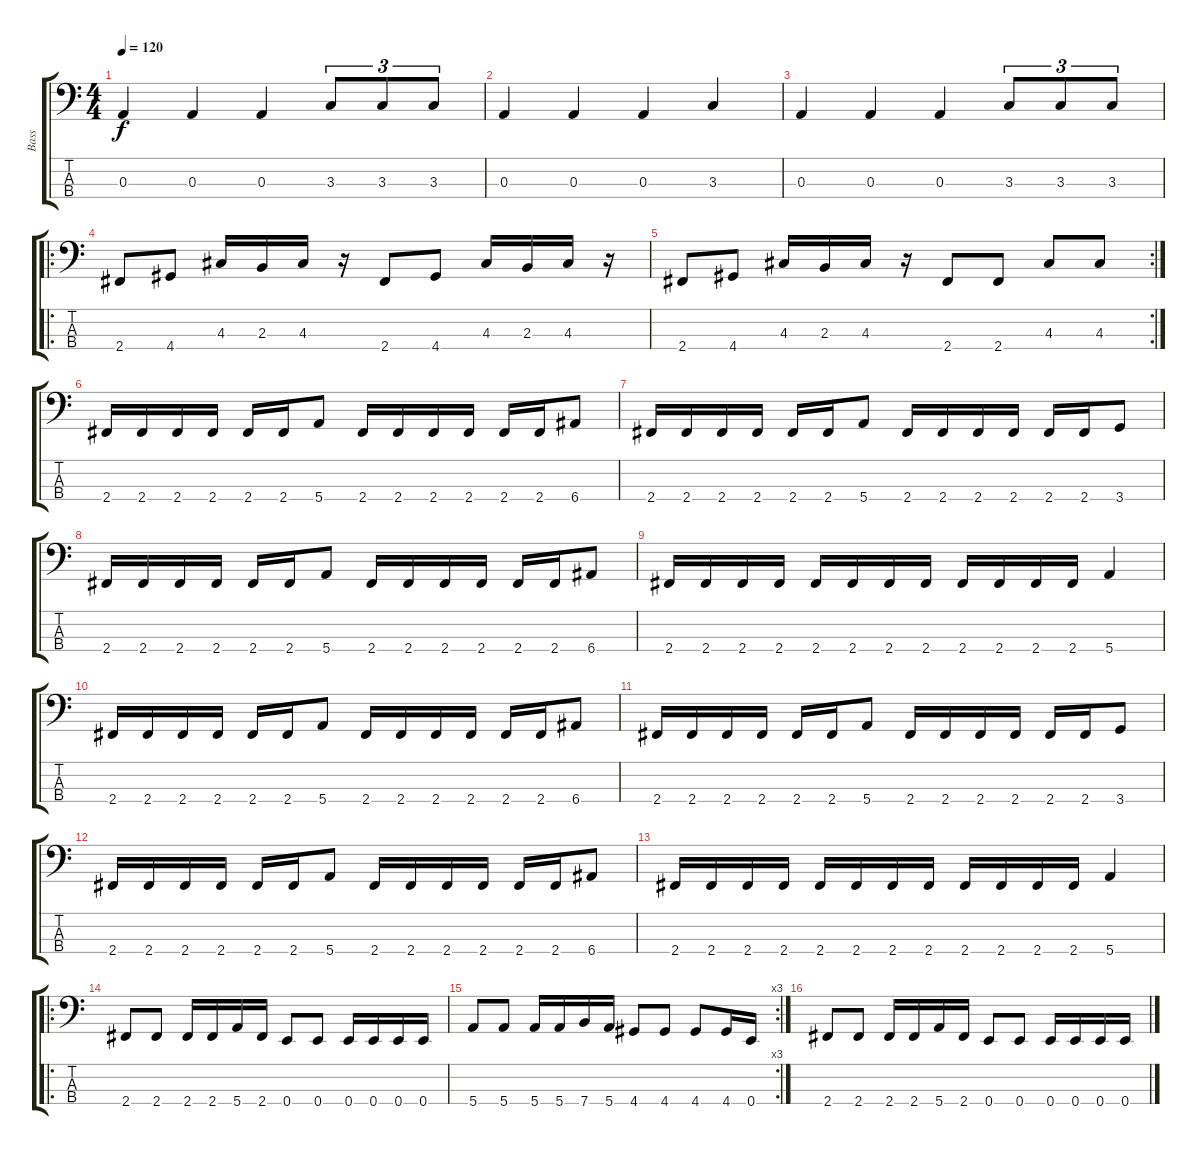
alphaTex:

\track ("Bass" "Bass") {instrument electricbassfinger}
\staff {score tabs}
\tuning (G2 D2 A1 E1) {hide}
\ts (4 4)
\tempo 120
\clef f4
\ks c
0.3.4{dy f} 0.3.4 0.3.4 3.3.8{tu (3 2)} 3.3.8{tu (3 2)} 3.3.8{tu (3 2)} |
0.3.4 0.3.4 0.3.4 3.3.4 |
0.3.4 0.3.4 0.3.4 3.3.8{tu (3 2)} 3.3.8{tu (3 2)} 3.3.8{tu (3 2)} |
\ro
2.4.8 4.4.8 4.3.16 2.3.16 4.3.16 r.16 2.4.8 4.4.8 4.3.16 2.3.16 4.3.16 r.16 |
\rc 2
2.4.8 4.4.8 4.3.16 2.3.16 4.3.16 r.16 2.4.8 2.4.8 4.3.8 4.3.8 |
2.4.16 2.4.16 2.4.16 2.4.16 2.4.16 2.4.16 5.4.8 2.4.16 2.4.16 2.4.16 2.4.16 2.4.16 2.4.16 6.4.8 |
2.4.16 2.4.16 2.4.16 2.4.16 2.4.16 2.4.16 5.4.8 2.4.16 2.4.16 2.4.16 2.4.16 2.4.16 2.4.16 3.4.8 |
2.4.16 2.4.16 2.4.16 2.4.16 2.4.16 2.4.16 5.4.8 2.4.16 2.4.16 2.4.16 2.4.16 2.4.16 2.4.16 6.4.8 |
2.4.16 2.4.16 2.4.16 2.4.16 2.4.16 2.4.16 2.4.16 2.4.16 2.4.16 2.4.16 2.4.16 2.4.16 5.4.4 |
2.4.16 2.4.16 2.4.16 2.4.16 2.4.16 2.4.16 5.4.8 2.4.16 2.4.16 2.4.16 2.4.16 2.4.16 2.4.16 6.4.8 |
2.4.16 2.4.16 2.4.16 2.4.16 2.4.16 2.4.16 5.4.8 2.4.16 2.4.16 2.4.16 2.4.16 2.4.16 2.4.16 3.4.8 |
2.4.16 2.4.16 2.4.16 2.4.16 2.4.16 2.4.16 5.4.8 2.4.16 2.4.16 2.4.16 2.4.16 2.4.16 2.4.16 6.4.8 |
2.4.16 2.4.16 2.4.16 2.4.16 2.4.16 2.4.16 2.4.16 2.4.16 2.4.16 2.4.16 2.4.16 2.4.16 5.4.4 |
\ro
2.4.8{volume 16 instrument electricguitarclean} 2.4.8 2.4.16 2.4.16 5.4.16 2.4.16 0.4.8 0.4.8 0.4.16 0.4.16 0.4.16 0.4.16 |
\rc 3
5.4.8 5.4.8 5.4.16 5.4.16 7.4.16 5.4.16 4.4.8 4.4.8 4.4.8 4.4.16 0.4.16 |
2.4.8{volume 16 instrument electricguitarclean} 2.4.8 2.4.16 2.4.16 5.4.16 2.4.16 0.4.8 0.4.8 0.4.16 0.4.16 0.4.16 0.4.16
